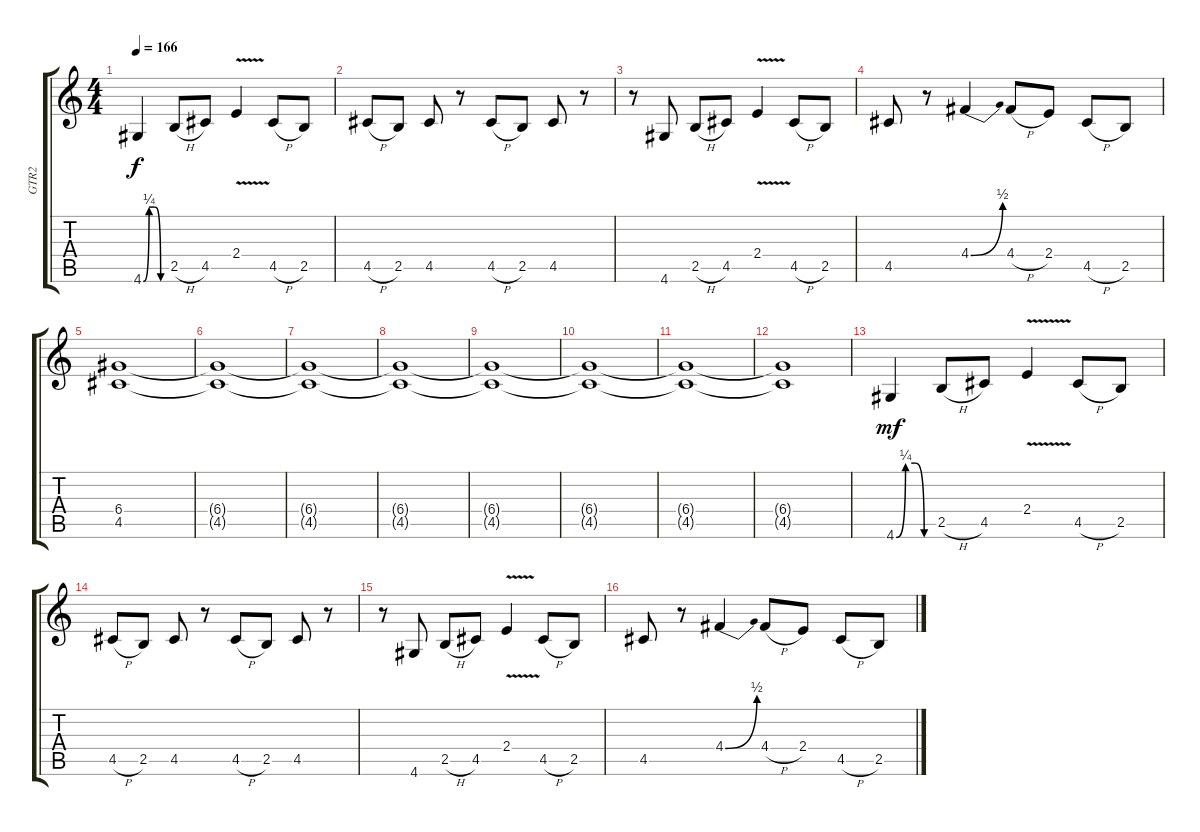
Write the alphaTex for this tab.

\track ("GTR2" "GTR2") {instrument overdrivenguitar}
\staff {score tabs}
\tuning (E4 B3 G3 D3 A2 E2) {hide}
\ts (4 4)
\tempo 166
\clef g2
\ks c
4.6{be (custom 0 0 15 1 30 1 45 0 60 0)}.4{dy f} 2.5{h}.8 4.5.8 2.4{v}.4 4.5{h}.8 2.5.8 |
4.5{h}.8 2.5.8 4.5.8 r.8 4.5{h}.8 2.5.8 4.5.8 r.8 |
r.8 4.6.8 2.5{h}.8 4.5.8 2.4{v}.4 4.5{h}.8 2.5.8 |
4.5.8 r.8 4.4{be (bend 0 0 60 2)}.4 4.4{h}.8 2.4.8 4.5{h}.8 2.5.8 |
(6.4 4.5).1 |
(6.4{t} 4.5{t}).1 |
(6.4{t} 4.5{t}).1 |
(6.4{t} 4.5{t}).1 |
(6.4{t} 4.5{t}).1 |
(6.4{t} 4.5{t}).1 |
(6.4{t} 4.5{t}).1 |
(6.4{t} 4.5{t}).1 |
4.6{be (custom 0 0 15 1 30 1 45 0 60 0)}.4{dy mf} 2.5{h}.8 4.5.8 2.4{v}.4 4.5{h}.8 2.5.8 |
4.5{h}.8 2.5.8 4.5.8 r.8 4.5{h}.8 2.5.8 4.5.8 r.8 |
r.8 4.6.8 2.5{h}.8 4.5.8 2.4{v}.4 4.5{h}.8 2.5.8 |
4.5.8 r.8 4.4{be (bend 0 0 60 2)}.4 4.4{h}.8 2.4.8 4.5{h}.8 2.5.8
